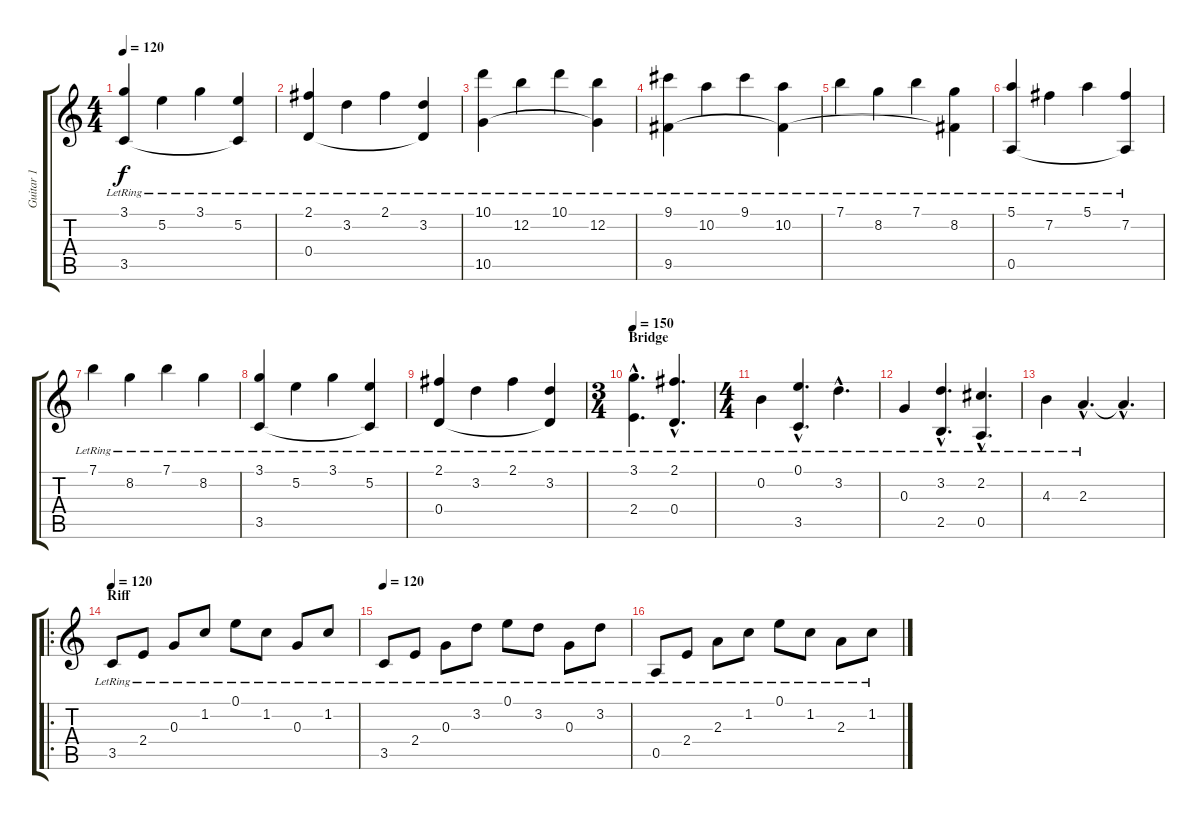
\track ("Guitar 1" "Guitar 1") {instrument acousticguitarnylon}
\staff {score tabs}
\tuning (E4 B3 G3 D3 A2 E2) {hide}
\ts (4 4)
\tempo 120
\clef g2
\ks c
(3.1{lr} 3.5{lr}).4{dy f} 5.2{lr}.4 3.1{lr}.4 (5.2{lr} 3.5{t}).4 |
(2.1{lr} 0.4{lr}).4 3.2{lr}.4 2.1{lr}.4 (3.2{lr} 0.4{t}).4 |
(10.1{lr} 10.5{lr}).4 12.2{lr}.4 10.1{lr}.4 (12.2{lr} 10.5{t}).4 |
(9.1{lr} 9.5{lr}).4 10.2{lr}.4 9.1{lr}.4 (10.2{lr} 9.5{t}).4 |
7.1{lr}.4 8.2{lr}.4 7.1{lr}.4 (8.2{lr} 9.5{t}).4 |
(5.1{lr} 0.5{lr}).4 7.2{lr}.4 5.1{lr}.4 (7.2{lr} 0.5{t}).4 |
7.1{lr}.4 8.2{lr}.4 7.1{lr}.4 8.2{lr}.4 |
(3.1{lr} 3.5{lr}).4 5.2{lr}.4 3.1{lr}.4 (5.2{lr} 3.5{t}).4 |
(2.1{lr} 0.4{lr}).4 3.2{lr}.4 2.1{lr}.4 (3.2{lr} 0.4{t}).4 |
\ts (3 4)
\section ("" "Bridge")
\tempo 150
(3.1{hac lr} 2.4{hac lr}).4{d} (2.1{hac lr} 0.4{hac lr}).4{d} |
\ts (4 4)
0.2{lr}.4 (0.1{hac lr} 3.5{hac lr}).4{d} 3.2{hac lr}.4{d} |
0.3{lr}.4 (3.2{hac lr} 2.5{hac lr}).4{d} (2.2{hac lr} 0.5{hac lr}).4{d} |
4.3{lr}.4 2.3{hac lr}.4{d} 2.3{hac t}.4{d} |
\ro
\section ("" "Riff")
\tempo 120
3.5{lr}.8 2.4{lr}.8 0.3{lr}.8 1.2{lr}.8 0.1{lr}.8 1.2{lr}.8 0.3{lr}.8 1.2{lr}.8 |
\tempo 120
3.5{lr}.8 2.4{lr}.8 0.3{lr}.8 3.2{lr}.8 0.1{lr}.8 3.2{lr}.8 0.3{lr}.8 3.2{lr}.8 |
0.5{lr}.8 2.4{lr}.8 2.3{lr}.8 1.2{lr}.8 0.1{lr}.8 1.2{lr}.8 2.3{lr}.8 1.2{lr}.8
